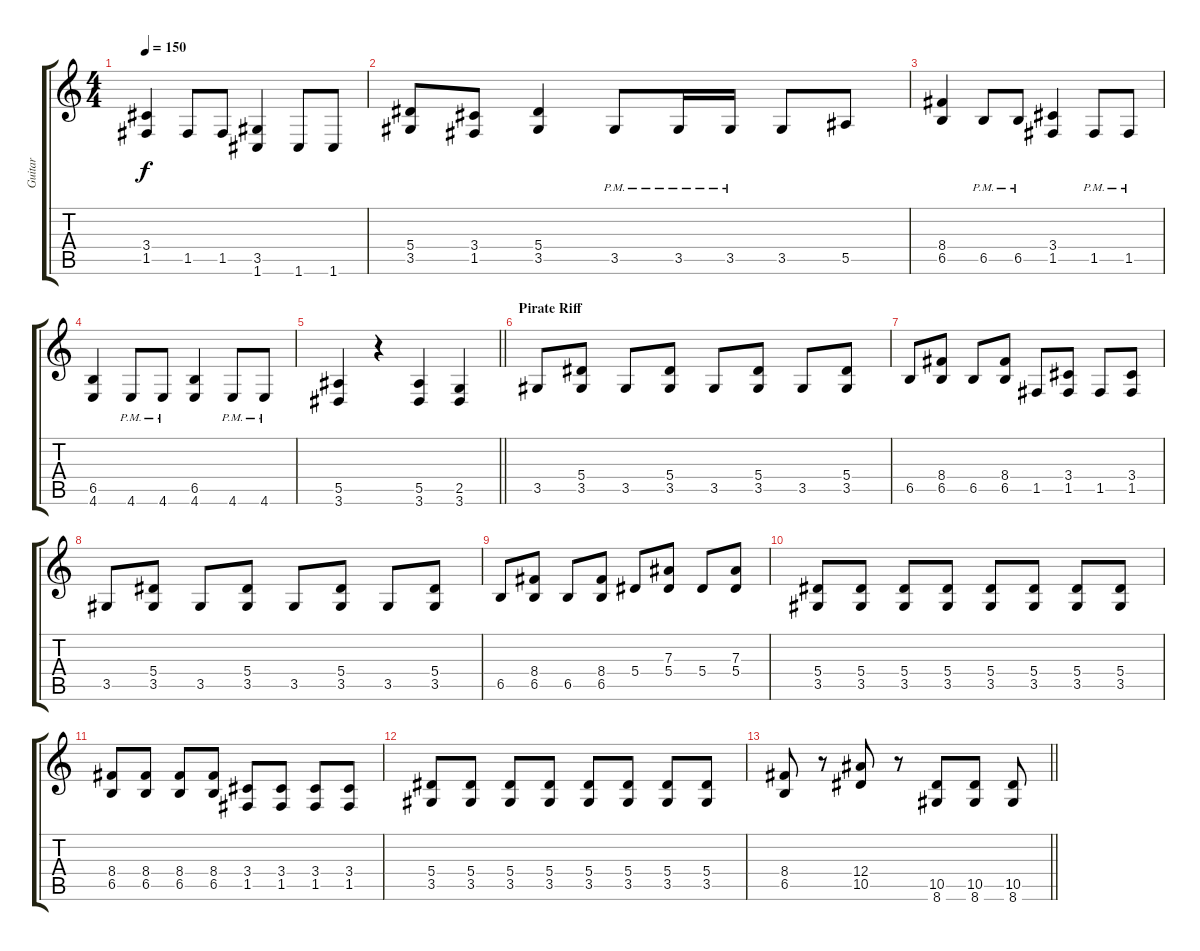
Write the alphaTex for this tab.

\track ("Guitar" "Guitar") {instrument distortionguitar}
\staff {score tabs}
\tuning (C4 G3 Eb3 Bb2 F2 C2) {hide}
\ts (4 4)
\tempo 150
\clef g2
\ks c
(3.4 1.5).4{dy f} 1.5.8 1.5.8 (3.5 1.6).4 1.6.8 1.6.8 |
(5.4 3.5).8 (3.4 1.5).8 (5.4 3.5).4 3.5{pm}.8 3.5{pm}.16 3.5{pm}.16 3.5.8 5.5.8 |
(8.4 6.5).4 6.5{pm}.8 6.5{pm}.8 (3.4 1.5).4 1.5{pm}.8 1.5{pm}.8 |
(6.5 4.6).4 4.6{pm}.8 4.6{pm}.8 (6.5 4.6).4 4.6{pm}.8 4.6{pm}.8 |
\barLineRight lightlight
(5.5 3.6).4 r.4 (5.5 3.6).4 (2.5 3.6).4 |
\section ("" "Pirate Riff")
3.5.8 (5.4 3.5).8 3.5.8 (5.4 3.5).8 3.5.8 (5.4 3.5).8 3.5.8 (5.4 3.5).8 |
6.5.8 (8.4 6.5).8 6.5.8 (8.4 6.5).8 1.5.8 (3.4 1.5).8 1.5.8 (3.4 1.5).8 |
3.5.8 (5.4 3.5).8 3.5.8 (5.4 3.5).8 3.5.8 (5.4 3.5).8 3.5.8 (5.4 3.5).8 |
6.5.8 (8.4 6.5).8 6.5.8 (8.4 6.5).8 5.4.8 (7.3 5.4).8 5.4.8 (7.3 5.4).8 |
(5.4 3.5).8 (5.4 3.5).8 (5.4 3.5).8 (5.4 3.5).8 (5.4 3.5).8 (5.4 3.5).8 (5.4 3.5).8 (5.4 3.5).8 |
(8.4 6.5).8 (8.4 6.5).8 (8.4 6.5).8 (8.4 6.5).8 (3.4 1.5).8 (3.4 1.5).8 (3.4 1.5).8 (3.4 1.5).8 |
(5.4 3.5).8 (5.4 3.5).8 (5.4 3.5).8 (5.4 3.5).8 (5.4 3.5).8 (5.4 3.5).8 (5.4 3.5).8 (5.4 3.5).8 |
\barLineRight lightlight
(8.4 6.5).8 r.8 (12.4 10.5).8 r.8 (10.5 8.6).8 (10.5 8.6).8 (10.5 8.6).8
